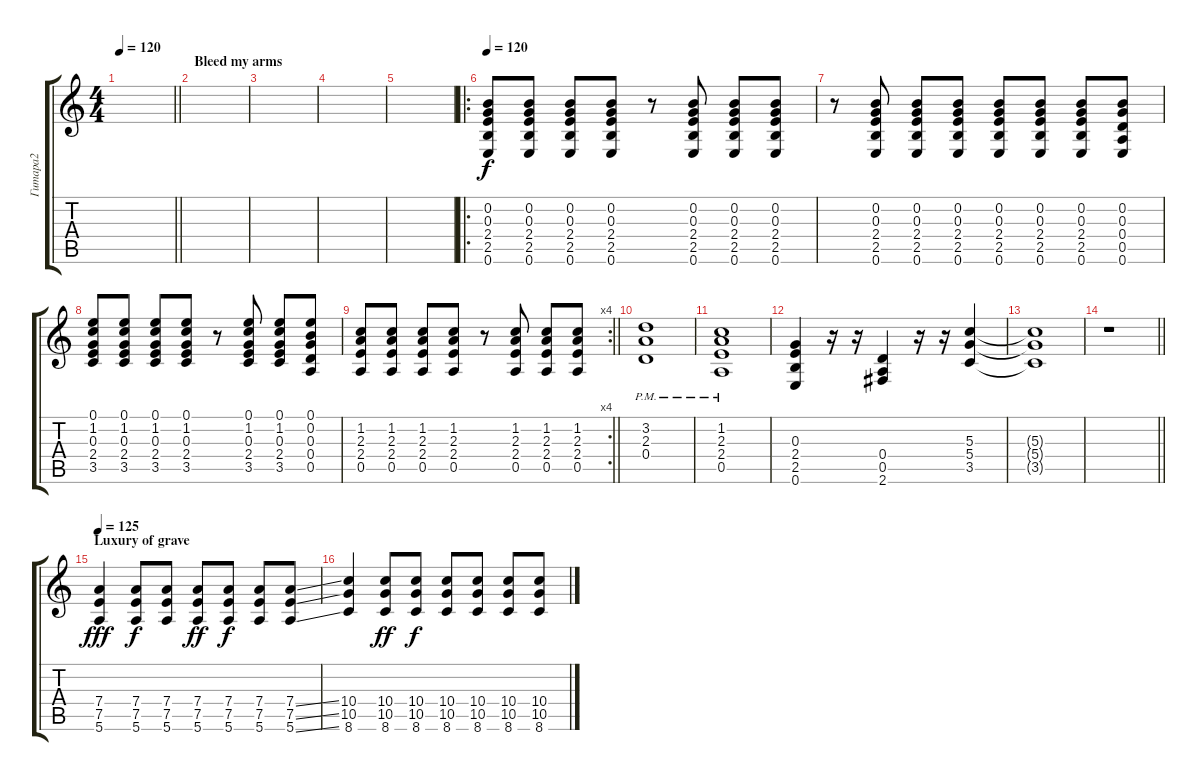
\track ("Гитара2" "Гитара2") {instrument distortionguitar}
\staff {score tabs}
\tuning (E4 B3 G3 D3 A2 E2) {hide}
\ts (4 4)
\tempo 120
\clef g2
\barLineRight lightlight
\ks c
|
\section ("" "Bleed my arms")
|
|
|
|
\ro
\tempo 120
(0.2 0.3 2.4 2.5 0.6).8 (0.2 0.3 2.4 2.5 0.6).8 (0.2 0.3 2.4 2.5 0.6).8 (0.2 0.3 2.4 2.5 0.6).8 r.8 (0.2 0.3 2.4 2.5 0.6).8 (0.2 0.3 2.4 2.5 0.6).8 (0.2 0.3 2.4 2.5 0.6).8 |
r.8 (0.2 0.3 2.4 2.5 0.6).8 (0.2 0.3 2.4 2.5 0.6).8 (0.2 0.3 2.4 2.5 0.6).8 (0.2 0.3 2.4 2.5 0.6).8 (0.2 0.3 2.4 2.5 0.6).8 (0.2 0.3 2.4 2.5 0.6).8 (0.2 0.3 0.4 0.5 0.6).8 |
(0.1 1.2 0.3 2.4 3.5).8 (0.1 1.2 0.3 2.4 3.5).8 (0.1 1.2 0.3 2.4 3.5).8 (0.1 1.2 0.3 2.4 3.5).8 r.8 (0.1 1.2 0.3 2.4 3.5).8 (0.1 1.2 0.3 2.4 3.5).8 (0.1 0.2 0.3 0.4 0.5).8 |
\rc 4
\barLineRight lightlight
(1.2 2.3 2.4 0.5).8 (1.2 2.3 2.4 0.5).8 (1.2 2.3 2.4 0.5).8 (1.2 2.3 2.4 0.5).8 r.8 (1.2 2.3 2.4 0.5).8 (1.2 2.3 2.4 0.5).8 (1.2 2.3 2.4 0.5).8 |
(3.2{pm} 2.3{pm} 0.4{pm}).1 |
(1.2{pm} 2.3{pm} 2.4{pm} 0.5{pm}).1 |
(0.3 2.4 2.5 0.6).4 r.16 r.16 (0.4 0.5 2.6).4 r.16 r.16 (5.3 5.4 3.5).4 |
(5.3{t} 5.4{t} 3.5{t}).1 |
\barLineRight lightlight
r.1 |
\section ("" "Luxury of grave")
\tempo 125
(7.4 7.5 5.6).4{dy fff} (7.4 7.5 5.6).8{dy f} (7.4 7.5 5.6).8 (7.4 7.5 5.6).8{dy ff} (7.4 7.5 5.6).8{dy f} (7.4 7.5 5.6).8 (7.4{ss} 7.5{ss} 5.6{ss}).8 |
(10.4 10.5 8.6).4 (10.4 10.5 8.6).8{dy ff} (10.4 10.5 8.6).8{dy f} (10.4 10.5 8.6).8 (10.4 10.5 8.6).8 (10.4 10.5 8.6).8 (10.4 10.5 8.6).8
